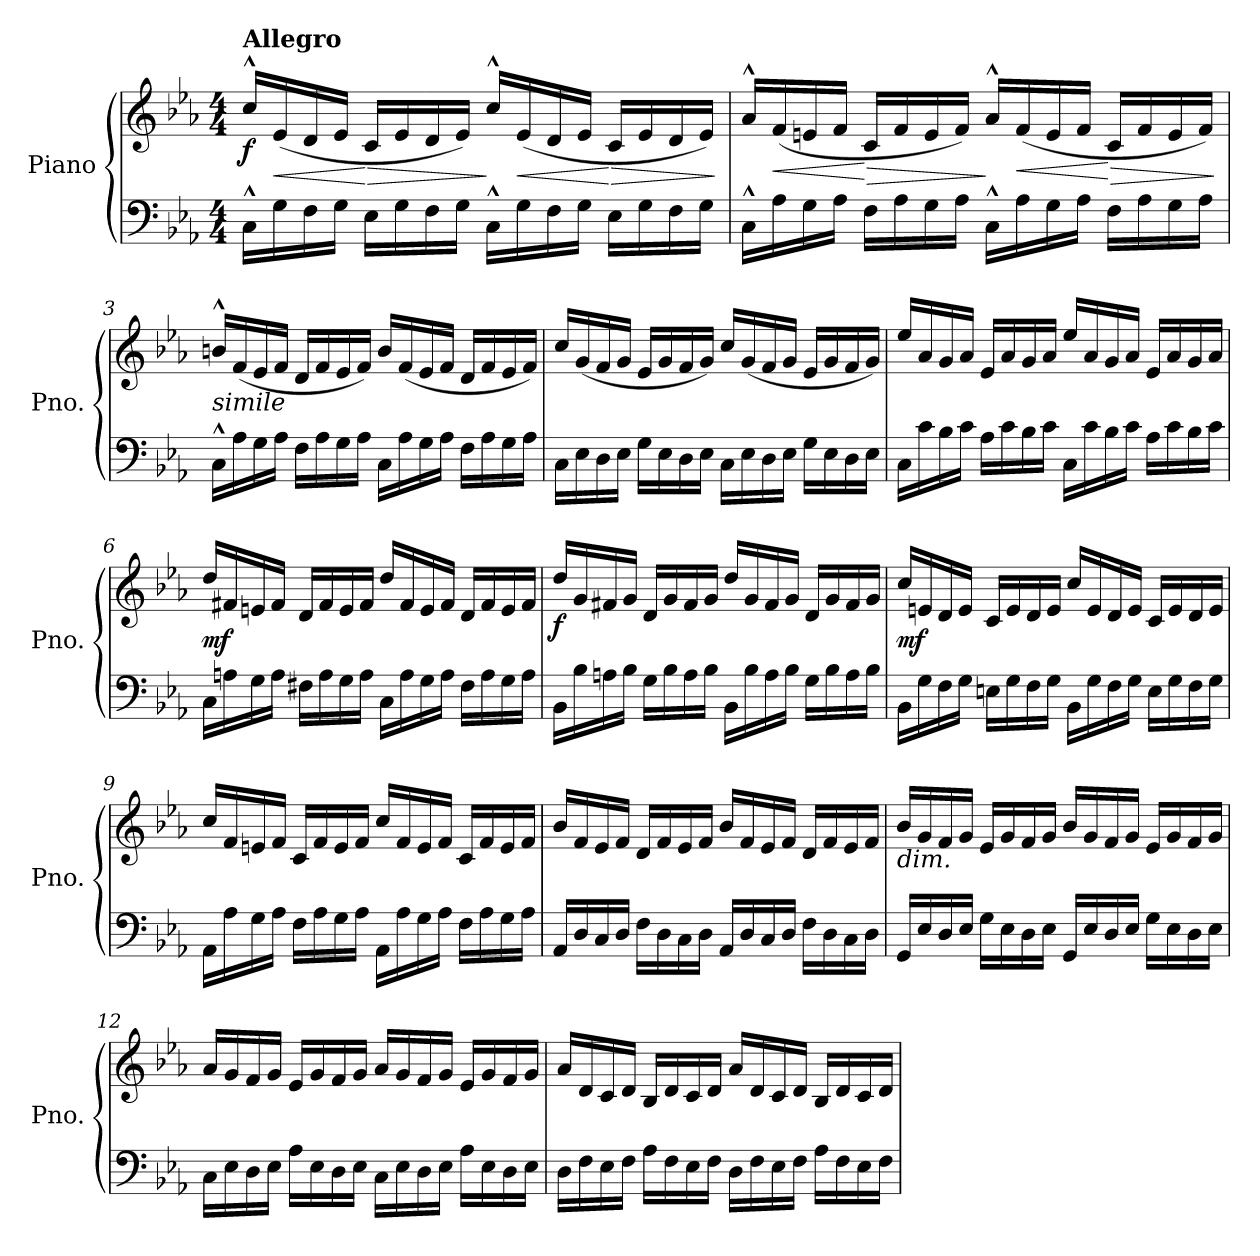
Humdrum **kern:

**kern	**kern	**dynam
*part1	*part1	*part1
*staff2	*staff1	*staff1/2
*I"Piano	*	*
*I'Pno.	*	*
*clefF4	*clefG2	*
*k[b-e-a-]	*k[b-e-a-]	*
*M4/4	*M4/4	*
*MM108	*MM108	*
=1	=1	=1
!	!LO:TX:B:t=Allegro	!
!	!	!LO:DY:b
16C<^^\LL	16cc^^/LL	f
!	!	!LO:HP:b
16G<\	(<16e-/	<
16F<\	16d/	.
16G<\JJ	16e-/JJ	.
!	!	!LO:HP:n=1:b
16E-<\LL	16c/LL	[ >
16G\	16e-/	.
16F\	16d/	.
16G\JJ	16e-/JJ)	.
16C^^\LL	16cc^^/LL	]
!	!	!LO:HP:b
16G\	(<16e-/	<
16F\	16d/	.
16G\JJ	16e-/JJ	.
!	!	!LO:HP:n=1:b
16E-\LL	16c/LL	[ >
16G\	16e-/	.
16F\	16d/	.
16G\JJ	16e-/JJ)	.
.	.	]
=2	=2	=2
16C^^\LL	16a-^^/LL	.
!	!	!LO:HP:b
16A-<\	(<16f/	<
16G<\	16en/	.
16A-<\JJ	16f/JJ	.
!	!	!LO:HP:n=1:b
16F<\LL	16c/LL	[ >
16A-\	16f/	.
16G\	16e/	.
16A-\JJ	16f/JJ)	.
16C^^\LL	16a-^^/LL	]
!	!	!LO:HP:b
16A-\	(<16f/	<
16G\	16e/	.
16A-\JJ	16f/JJ	.
!	!	!LO:HP:n=1:b
16F\LL	16c/LL	[ >
16A-\	16f/	.
16G\	16e/	.
16A-\JJ	16f/JJ)	.
.	.	]
!!LO:LB:g=z
=3	=3	=3
!	!LO:TX:b:i:t=simile	!
16C^^\LL	16bn^^/LL	.
16A-\	(<16f/	.
16G\	16e-/	.
16A-\JJ	16f/JJ	.
16F\LL	16d/LL	.
16A-\	16f/	.
16G\	16e-/	.
16A-\JJ	16f/JJ)	.
16C\LL	16b/LL	.
16A-\	(<16f/	.
16G\	16e-/	.
16A-\JJ	16f/JJ	.
16F\LL	16d/LL	.
16A-\	16f/	.
16G\	16e-/	.
16A-\JJ	16f/JJ)	.
=4	=4	=4
16C\LL	16cc/LL	.
16E-<\	(<16g/	.
16D<\	16f/	.
16E-\JJ	16g/JJ	.
16G<\LL	16e-/LL	.
16E-\	16g/	.
16D\	16f/	.
16E-\JJ	16g/JJ)	.
16C\LL	16cc/LL	.
16E-\	(<16g/	.
16D\	16f/	.
16E-\JJ	16g/JJ	.
16G\LL	16e-/LL	.
16E-\	16g/	.
16D\	16f/	.
16E-\JJ	16g/JJ)	.
!!LO:LB:g=z
=5	=5	=5
!	!	!LO:DY:b
!	!	!LO:DY:n=1:b
16C\LL	16ee-/LL	other-dynamics f
16c\	16a-/	.
16B-<\	16g/	.
16c\JJ	16a-/JJ	.
16A-<\LL	16e-/LL	.
16c\	16a-/	.
16B-\	16g/	.
16c\JJ	16a-/JJ	.
16C\LL	16ee-/LL	.
16c\	16a-/	.
16B-\	16g/	.
16c\JJ	16a-/JJ	.
16A-\LL	16e-/LL	.
16c\	16a-/	.
16B-\	16g/	.
16c\JJ	16a-/JJ	.
=6	=6	=6
!	!	!LO:DY:b
16C\LL	16dd/LL	mf
16An<\	16f#X/	.
16G<\	16en/	.
16A\JJ	16f#/JJ	.
16F#X<\LL	16d/LL	.
16A\	16f#/	.
16G\	16e/	.
16A\JJ	16f#/JJ	.
16C\LL	16dd/LL	.
16A\	16f#/	.
16G\	16e/	.
16A\JJ	16f#/JJ	.
16F#\LL	16d/LL	.
16A\	16f#/	.
16G\	16e/	.
16A\JJ	16f#/JJ	.
!!LO:LB:g=z
=7	=7	=7
!	!	!LO:DY:b
16BB-\LL	16dd/LL	f
16B-<\	16g/	.
16An<\	16f#X/	.
16B-\JJ	16g/JJ	.
16G<\LL	16d/LL	.
16B-\	16g/	.
16A\	16f#/	.
16B-\JJ	16g/JJ	.
16BB-\LL	16dd/LL	.
16B-\	16g/	.
16A\	16f#/	.
16B-\JJ	16g/JJ	.
16G\LL	16d/LL	.
16B-\	16g/	.
16A\	16f#/	.
16B-\JJ	16g/JJ	.
=8	=8	=8
!	!	!LO:DY:b
16BB-\LL	16cc/LL	mf
16G<\	16en/	.
16F<\	16d/	.
16G\JJ	16e/JJ	.
16En<\LL	16c/LL	.
16G\	16e/	.
16F\	16d/	.
16G\JJ	16e/JJ	.
16BB-\LL	16cc/LL	.
16G\	16e/	.
16F\	16d/	.
16G\JJ	16e/JJ	.
16E\LL	16c/LL	.
16G\	16e/	.
16F\	16d/	.
16G\JJ	16e/JJ	.
!!LO:LB:g=z
=9	=9	=9
16AA-\LL	16cc/LL	.
!	!	!LO:DY:b
!	!	!LO:DY:n=1:b
16A-<\	16f/	other-dynamics f
16G<\	16en/	.
16A-\JJ	16f/JJ	.
16F<\LL	16c/LL	.
16A-\	16f/	.
16G\	16e/	.
16A-\JJ	16f/JJ	.
16AA-\LL	16cc/LL	.
16A-\	16f/	.
16G\	16e/	.
16A-\JJ	16f/JJ	.
16F\LL	16c/LL	.
16A-\	16f/	.
16G\	16e/	.
16A-\JJ	16f/JJ	.
=10	=10	=10
16AA-</LL	16b-/LL	.
16D</	16f/	.
16C</	16e-/	.
16D/JJ	16f/JJ	.
16F<\LL	16d/LL	.
16D\	16f/	.
16C\	16e-/	.
16D\JJ	16f/JJ	.
16AA-/LL	16b-/LL	.
16D/	16f/	.
16C/	16e-/	.
16D/JJ	16f/JJ	.
16F\LL	16d/LL	.
16D\	16f/	.
16C\	16e-/	.
16D\JJ	16f/JJ	.
!!LO:PB:g=z
=11	=11	=11
!	!LO:TX:b:i:t=dim.	!
16GG/LL	16b-/LL	.
16E-</	16g/	.
16D</	16f/	.
16E-/JJ	16g/JJ	.
16G<\LL	16e-/LL	.
16E-\	16g/	.
16D\	16f/	.
16E-\JJ	16g/JJ	.
16GG/LL	16b-/LL	.
16E-/	16g/	.
16D/	16f/	.
16E-/JJ	16g/JJ	.
16G\LL	16e-/LL	.
16E-\	16g/	.
16D\	16f/	.
16E-\JJ	16g/JJ	.
=12	=12	=12
16C<\LL	16a-/LL	.
16E-<\	16g/	.
16D<\	16f/	.
16E-\JJ	16g/JJ	.
16A-<\LL	16e-/LL	.
16E-\	16g/	.
16D\	16f/	.
16E-\JJ	16g/JJ	.
16C\LL	16a-/LL	.
16E-\	16g/	.
16D\	16f/	.
16E-\JJ	16g/JJ	.
16A-\LL	16e-/LL	.
16E-<\	16g/	.
16D<\	16f/	.
16E-<\JJ	16g/JJ	.
!!LO:LB:g=z
=13	=13	=13
16D<\LL	16a-/LL	.
16F<\	16d/	.
16E-\	16c/	.
16F\JJ	16d/JJ	.
16A-<\LL	16B-/LL	.
16F\	16d/	.
16E-\	16c/	.
16F\JJ	16d/JJ	.
16D\LL	16a-/LL	.
16F\	16d/	.
16E-\	16c/	.
16F\JJ	16d/JJ	.
16A-\LL	16B-/LL	.
16F<\	16d/	.
16E-<\	16c/	.
16F\JJ	16d/JJ	.
=	=	=
*-	*-	*-
